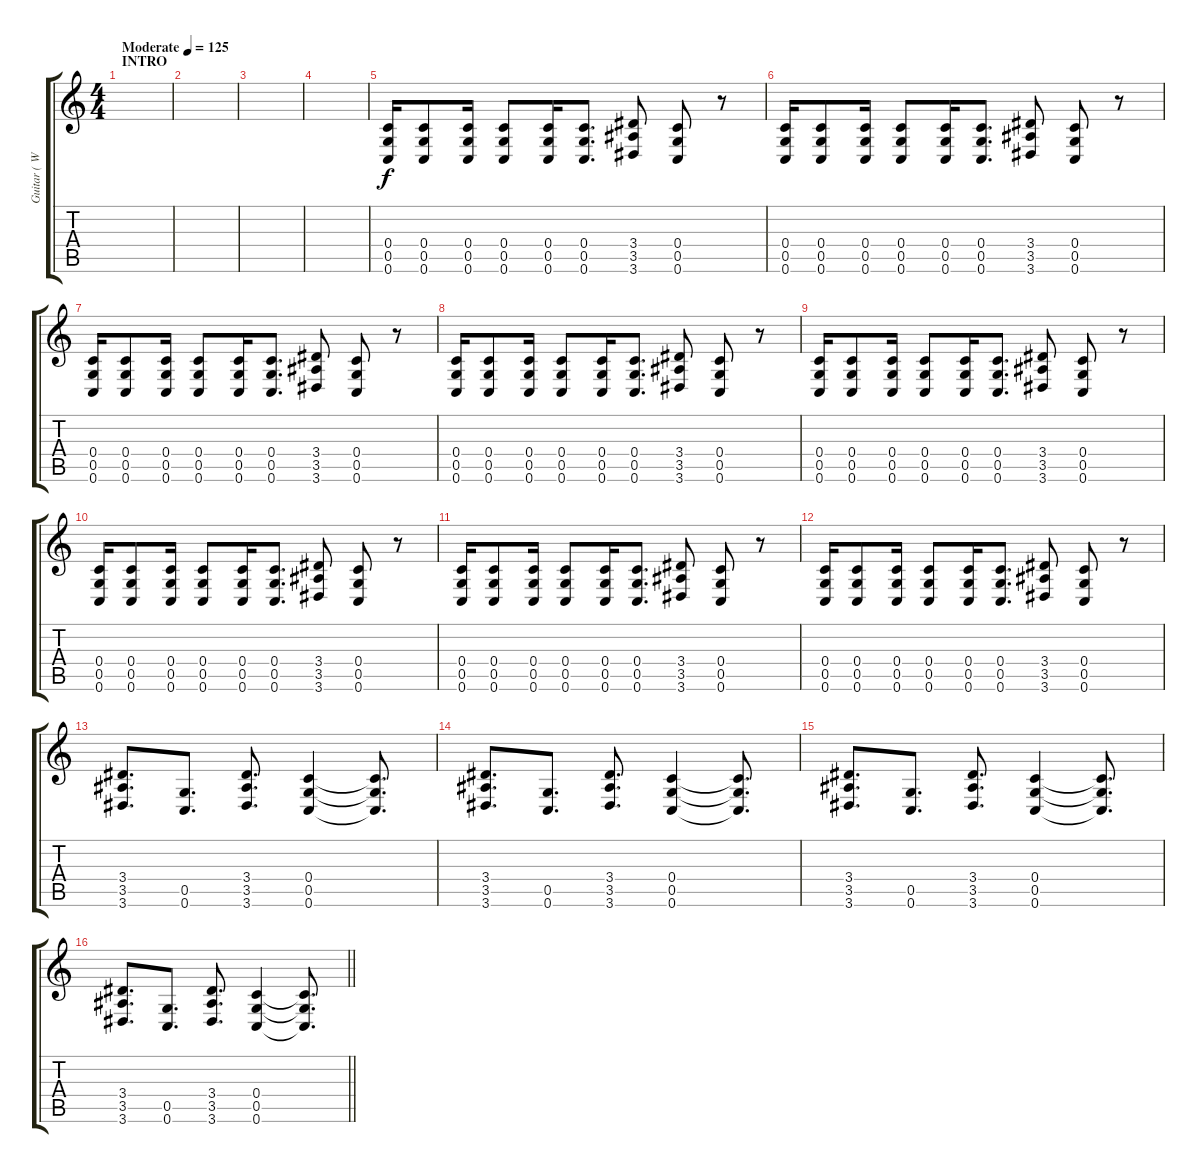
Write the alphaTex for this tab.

\track ("Guitar ( Wayne Static / Koichi Fukuda )" "Guitar ( W") {instrument distortionguitar}
\staff {score tabs}
\tuning (D4 A3 F3 C3 G2 C2) {hide}
\ts (4 4)
\section ("" "INTRO")
\tempo (125 "Moderate")
\clef g2
\ks c
|
|
|
|
(0.4 0.5 0.6).16 (0.4 0.5 0.6).8 (0.4 0.5 0.6).16 (0.4 0.5 0.6).8 (0.4 0.5 0.6).16 (0.4 0.5 0.6).8{d} (3.4 3.5 3.6).8 (0.4 0.5 0.6).8 r.8 |
(0.4 0.5 0.6).16 (0.4 0.5 0.6).8 (0.4 0.5 0.6).16 (0.4 0.5 0.6).8 (0.4 0.5 0.6).16 (0.4 0.5 0.6).8{d} (3.4 3.5 3.6).8 (0.4 0.5 0.6).8 r.8 |
(0.4 0.5 0.6).16 (0.4 0.5 0.6).8 (0.4 0.5 0.6).16 (0.4 0.5 0.6).8 (0.4 0.5 0.6).16 (0.4 0.5 0.6).8{d} (3.4 3.5 3.6).8 (0.4 0.5 0.6).8 r.8 |
(0.4 0.5 0.6).16 (0.4 0.5 0.6).8 (0.4 0.5 0.6).16 (0.4 0.5 0.6).8 (0.4 0.5 0.6).16 (0.4 0.5 0.6).8{d} (3.4 3.5 3.6).8 (0.4 0.5 0.6).8 r.8 |
(0.4 0.5 0.6).16 (0.4 0.5 0.6).8 (0.4 0.5 0.6).16 (0.4 0.5 0.6).8 (0.4 0.5 0.6).16 (0.4 0.5 0.6).8{d} (3.4 3.5 3.6).8 (0.4 0.5 0.6).8 r.8 |
(0.4 0.5 0.6).16 (0.4 0.5 0.6).8 (0.4 0.5 0.6).16 (0.4 0.5 0.6).8 (0.4 0.5 0.6).16 (0.4 0.5 0.6).8{d} (3.4 3.5 3.6).8 (0.4 0.5 0.6).8 r.8 |
(0.4 0.5 0.6).16 (0.4 0.5 0.6).8 (0.4 0.5 0.6).16 (0.4 0.5 0.6).8 (0.4 0.5 0.6).16 (0.4 0.5 0.6).8{d} (3.4 3.5 3.6).8 (0.4 0.5 0.6).8 r.8 |
(0.4 0.5 0.6).16 (0.4 0.5 0.6).8 (0.4 0.5 0.6).16 (0.4 0.5 0.6).8 (0.4 0.5 0.6).16 (0.4 0.5 0.6).8{d} (3.4 3.5 3.6).8 (0.4 0.5 0.6).8 r.8 |
(3.4 3.5 3.6).8{d} (0.5 0.6).8{d} (3.4 3.5 3.6).8{d} (0.4 0.5 0.6).4 (0.4{t} 0.5{t} 0.6{t}).8{d} |
(3.4 3.5 3.6).8{d} (0.5 0.6).8{d} (3.4 3.5 3.6).8{d} (0.4 0.5 0.6).4 (0.4{t} 0.5{t} 0.6{t}).8{d} |
(3.4 3.5 3.6).8{d} (0.5 0.6).8{d} (3.4 3.5 3.6).8{d} (0.4 0.5 0.6).4 (0.4{t} 0.5{t} 0.6{t}).8{d} |
\barLineRight lightlight
(3.4 3.5 3.6).8{d} (0.5 0.6).8{d} (3.4 3.5 3.6).8{d} (0.4 0.5 0.6).4 (0.4{t} 0.5{t} 0.6{t}).8{d}
